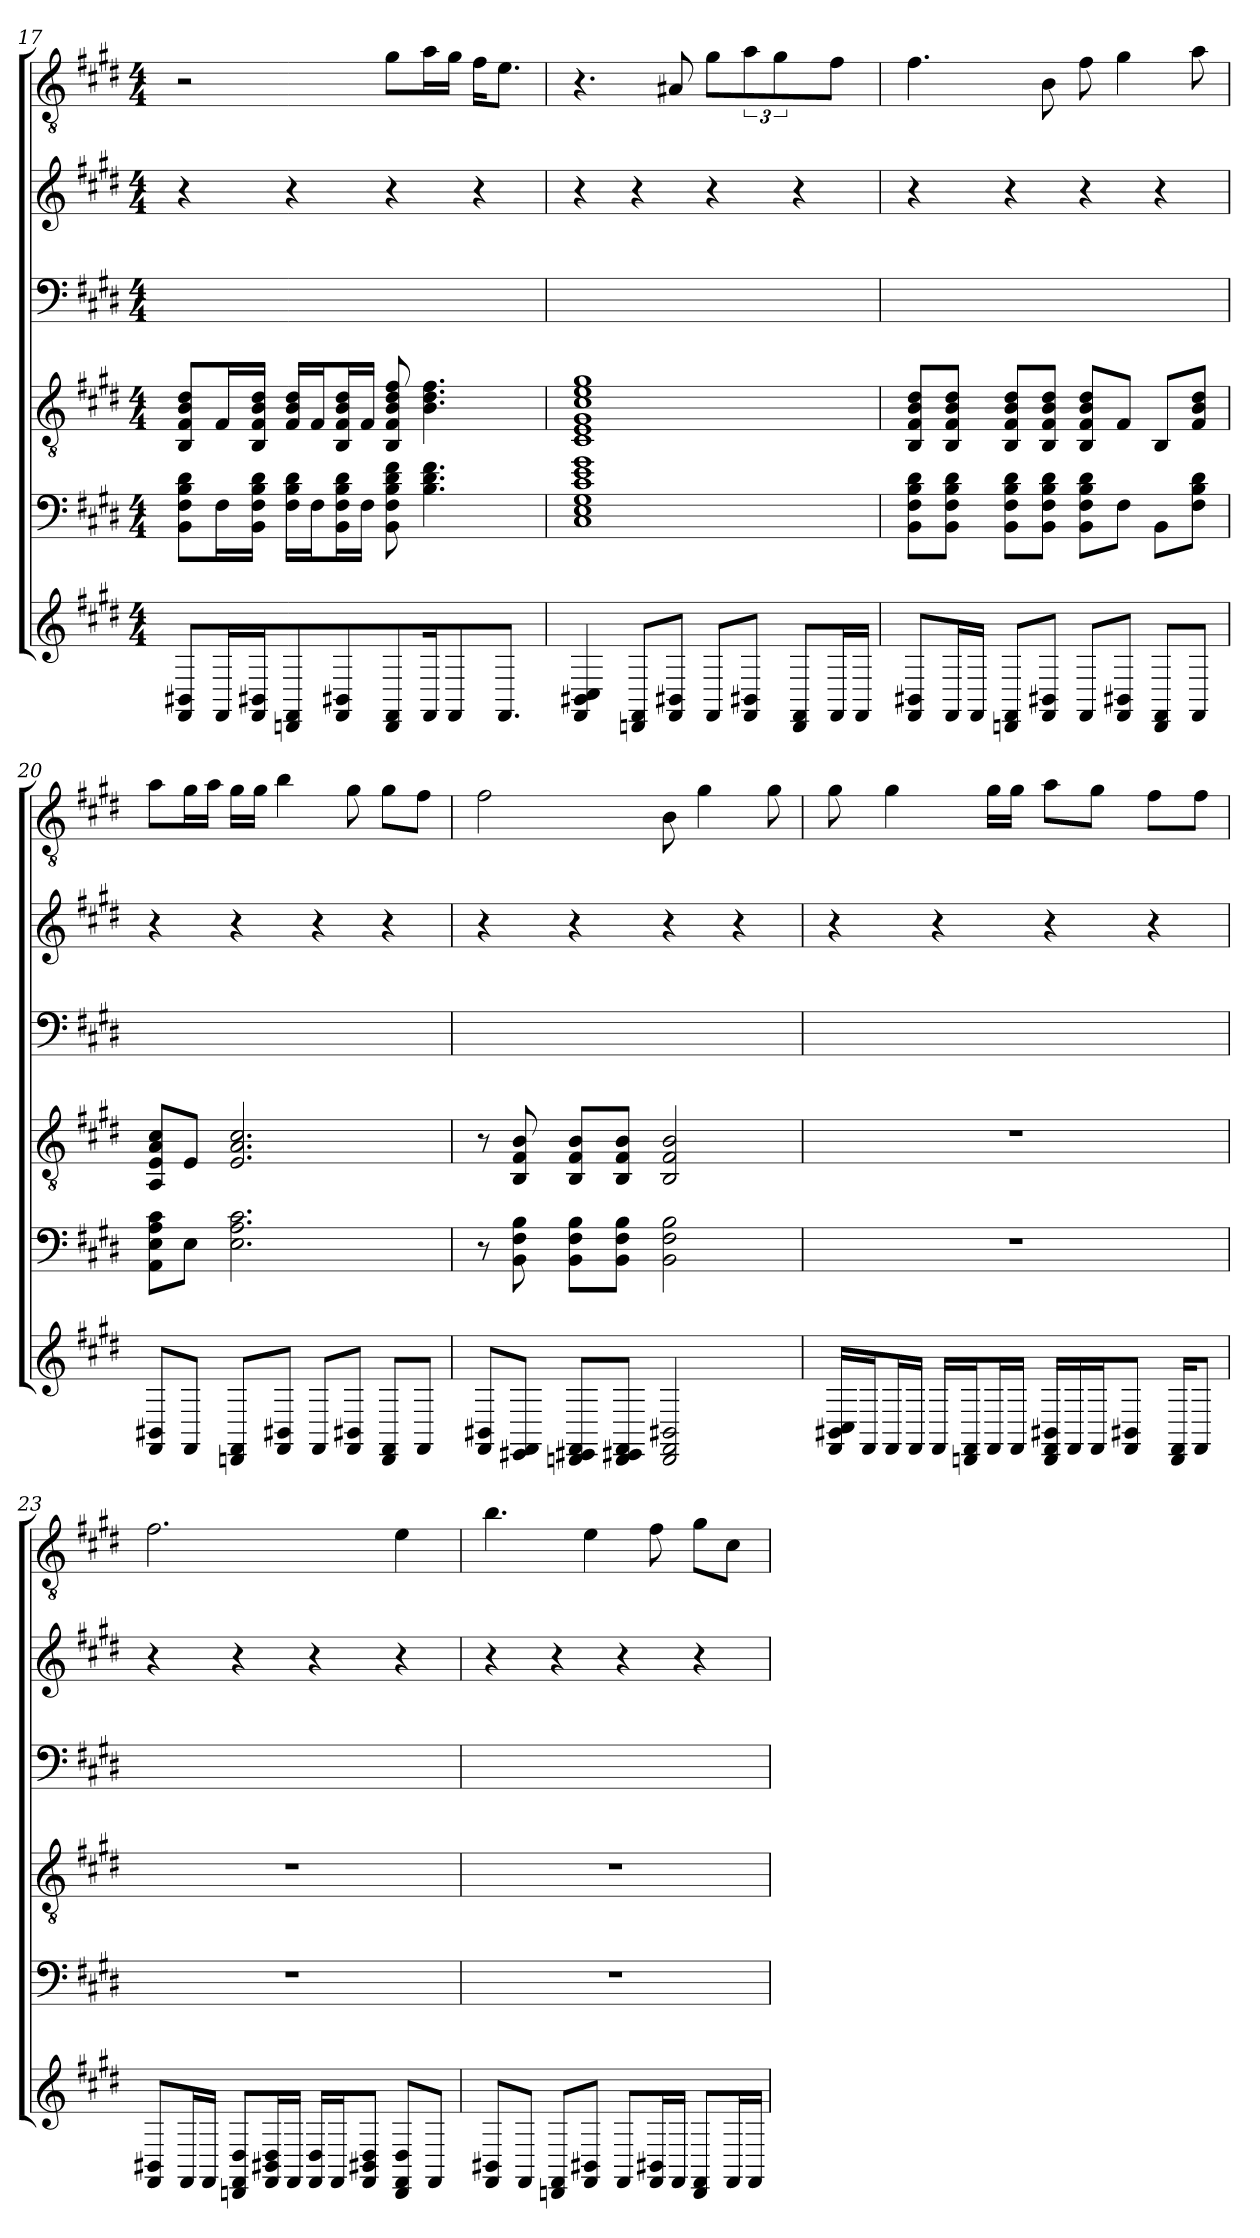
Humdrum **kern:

**kern	**kern	**kern	**kern	**kern	**kern
*part5	*part4	*part3	*part2	*part2	*part1
*staff6	*staff5	*staff4	*staff3	*staff2	*staff1
*clefG2	*	*clefGv2	*clefF4	*clefG2	*clefGv2
*k[f#c#g#d#]	*k[f#c#g#d#]	*k[f#c#g#d#]	*k[f#c#g#d#]	*k[f#c#g#d#]	*k[f#c#g#d#]
*E:	*E:	*E:	*E:	*E:	*E:
*M4/4	*M4/4	*M4/4	*M4/4	*M4/4	*M4/4
=17	=17	=17	=17	=17	=17
8BB#X/ 8FF#/L	8BB\ 8F#\ 8B\ 8d#\L	8BB/ 8F#/ 8B/ 8d#/L	1ryy	4r	2r
16FF#/L	16F#L	16F#/L	.	.	.
16BB#X/ 16FF#/JJ	16BB\ 16F#\ 16B\ 16d#\JJ	16BB/ 16F#/ 16B/ 16d#/JJ	.	.	.
8DD/ 8FF#/L	16F#\ 16B\ 16d#\LL	16F#/ 16B/ 16d#/LL	.	4r	.
.	16F#J	16F#/J	.	.	.
8BB#X/ 8FF#/J	16BB\ 16F#\ 16B\ 16d#\L	16BB/ 16F#/ 16B/ 16d#/L	.	.	.
.	16F#JJ	16F#/JJ	.	.	.
8DD/ 8FF#/L	8BB 8F# 8B 8d# 8f#	8BB 8F# 8B 8d# 8f#	.	4r	8g#\L
16FF#/K	4.B 4.d# 4.f#	4.B 4.d# 4.f#	.	.	16a\L
8FF#/J	.	.	.	.	16g#\JJ
.	.	.	.	4r	16f#\KL
8.FF#J	.	.	.	.	8.e\J
=18	=18	=18	=18	=18	=18
4BB#X 4FF# 4C#	1C# 1G# 1c# 1e 1g# 1E	1C# 1G# 1c# 1e 1g# 1E	1ryy	4r	4.r
8DD/ 8FF#/L	.	.	.	4r	.
8BB#X/ 8FF#/J	.	.	.	.	8A#X
8FF#/L	.	.	.	4r	8g#\L
8BB#X/ 8FF#/J	.	.	.	.	12a\J
.	.	.	.	.	6g#
8DD/ 8FF#/L	.	.	.	4r	.
16FF#/L	.	.	.	.	8f#
16FF#/JJ	.	.	.	.	.
=19	=19	=19	=19	=19	=19
8BB#X/ 8FF#/L	8BB\ 8F#\ 8B\ 8d#\L	8BB/ 8F#/ 8B/ 8d#/L	1ryy	4r	4.f#
16FF#/L	8BB\ 8F#\ 8B\ 8d#\J	8BB/ 8F#/ 8B/ 8d#/J	.	.	.
16FF#/JJ	.	.	.	.	.
8DD/ 8FF#/L	8BB\ 8F#\ 8B\ 8d#\L	8BB/ 8F#/ 8B/ 8d#/L	.	4r	.
8BB#X/ 8FF#/J	8BB\ 8F#\ 8B\ 8d#\J	8BB/ 8F#/ 8B/ 8d#/J	.	.	8B
8FF#/L	8BB\ 8F#\ 8B\ 8d#\L	8BB/ 8F#/ 8B/ 8d#/L	.	4r	8f#
8BB#X/ 8FF#/J	8F#J	8F#/J	.	.	4g#
8DD/ 8FF#/L	8BBL	8BB/L	.	4r	.
8FF#/J	8F#\ 8B\ 8d#\J	8F#/ 8B/ 8d#/J	.	.	8a
=20	=20	=20	=20	=20	=20
8BB#X/ 8FF#/L	8AA\ 8E\ 8A\ 8c#\L	8AA/ 8E/ 8A/ 8c#/L	1ryy	4r	8a\L
8FF#/J	8EJ	8E/J	.	.	16g#\L
.	.	.	.	.	16a\JJ
8DD/ 8FF#/L	2.E 2.A 2.c#	2.E 2.A 2.c#	.	4r	16g#\LL
.	.	.	.	.	16g#\JJ
8BB#X/ 8FF#/J	.	.	.	.	4b
8FF#/L	.	.	.	4r	.
8BB#X/ 8FF#/J	.	.	.	.	8g#
8DD/ 8FF#/L	.	.	.	4r	8g#\L
8FF#/J	.	.	.	.	8f#\J
=21	=21	=21	=21	=21	=21
8BB#X/ 8FF#/L	8r	8r	1ryy	4r	2f#
8EE#X/ 8FF#/J	8BB 8F# 8B	8BB 8F# 8B	.	.	.
8EE#X/ 8DD/ 8FF#/L	8BB\ 8F#\ 8B\L	8BB/ 8F#/ 8B/L	.	4r	.
8DD/ 8EE#X/ 8FF#/J	8BB\ 8F#\ 8B\J	8BB/ 8F#/ 8B/J	.	.	.
2BB#X 2DD 2FF#	2BB 2F# 2B	2BB 2F# 2B	.	4r	8B
.	.	.	.	.	4g#
.	.	.	.	4r	.
.	.	.	.	.	8g#
=22	=22	=22	=22	=22	=22
16BB#X/ 16FF#/ 16C#/LL	1r	1r	1ryy	4r	8g#
16FF#/J	.	.	.	.	.
16FF#/L	.	.	.	.	4g#
16FF#/JJ	.	.	.	.	.
16FF#/LL	.	.	.	4r	.
16DD/ 16FF#/J	.	.	.	.	.
16FF#/L	.	.	.	.	16g#\LL
16FF#/JJ	.	.	.	.	16g#\JJ
16BB#X/ 16DD/ 16FF#/LL	.	.	.	4r	8a\L
16FF#/J	.	.	.	.	.
16FF#/K	.	.	.	.	8g#\J
8BB#X/ 8FF#/J	.	.	.	.	.
.	.	.	.	4r	8f#\L
16DD/ 16FF#/KL	.	.	.	.	.
8FF#/J	.	.	.	.	8f#\J
=23	=23	=23	=23	=23	=23
8BB#X/ 8FF#/L	1r	1r	1ryy	4r	2.f#
16FF#/L	.	.	.	.	.
16FF#/JJ	.	.	.	.	.
8DD/ 8FF#/ 8D#/L	.	.	.	4r	.
16BB#X/ 16FF#/ 16D#/L	.	.	.	.	.
16FF#/JJ	.	.	.	.	.
16FF#/ 16D#/LL	.	.	.	4r	.
16FF#/J	.	.	.	.	.
8BB#X/ 8FF#/ 8D#/J	.	.	.	.	.
8DD/ 8FF#/ 8D#/L	.	.	.	4r	4e
8FF#/J	.	.	.	.	.
=24	=24	=24	=24	=24	=24
8BB#X/ 8FF#/L	1r	1r	1ryy	4r	4.b
8FF#/J	.	.	.	.	.
8DD/ 8FF#/L	.	.	.	4r	.
8BB#X/ 8FF#/J	.	.	.	.	4e
8FF#/L	.	.	.	4r	.
16BB#X/ 16FF#/L	.	.	.	.	8f#
16FF#/JJ	.	.	.	.	.
8DD/ 8FF#/L	.	.	.	4r	8g#\L
16FF#/L	.	.	.	.	8c#\J
16FF#/JJ	.	.	.	.	.
=	=	=	=	=	=
*-	*-	*-	*-	*-	*-
